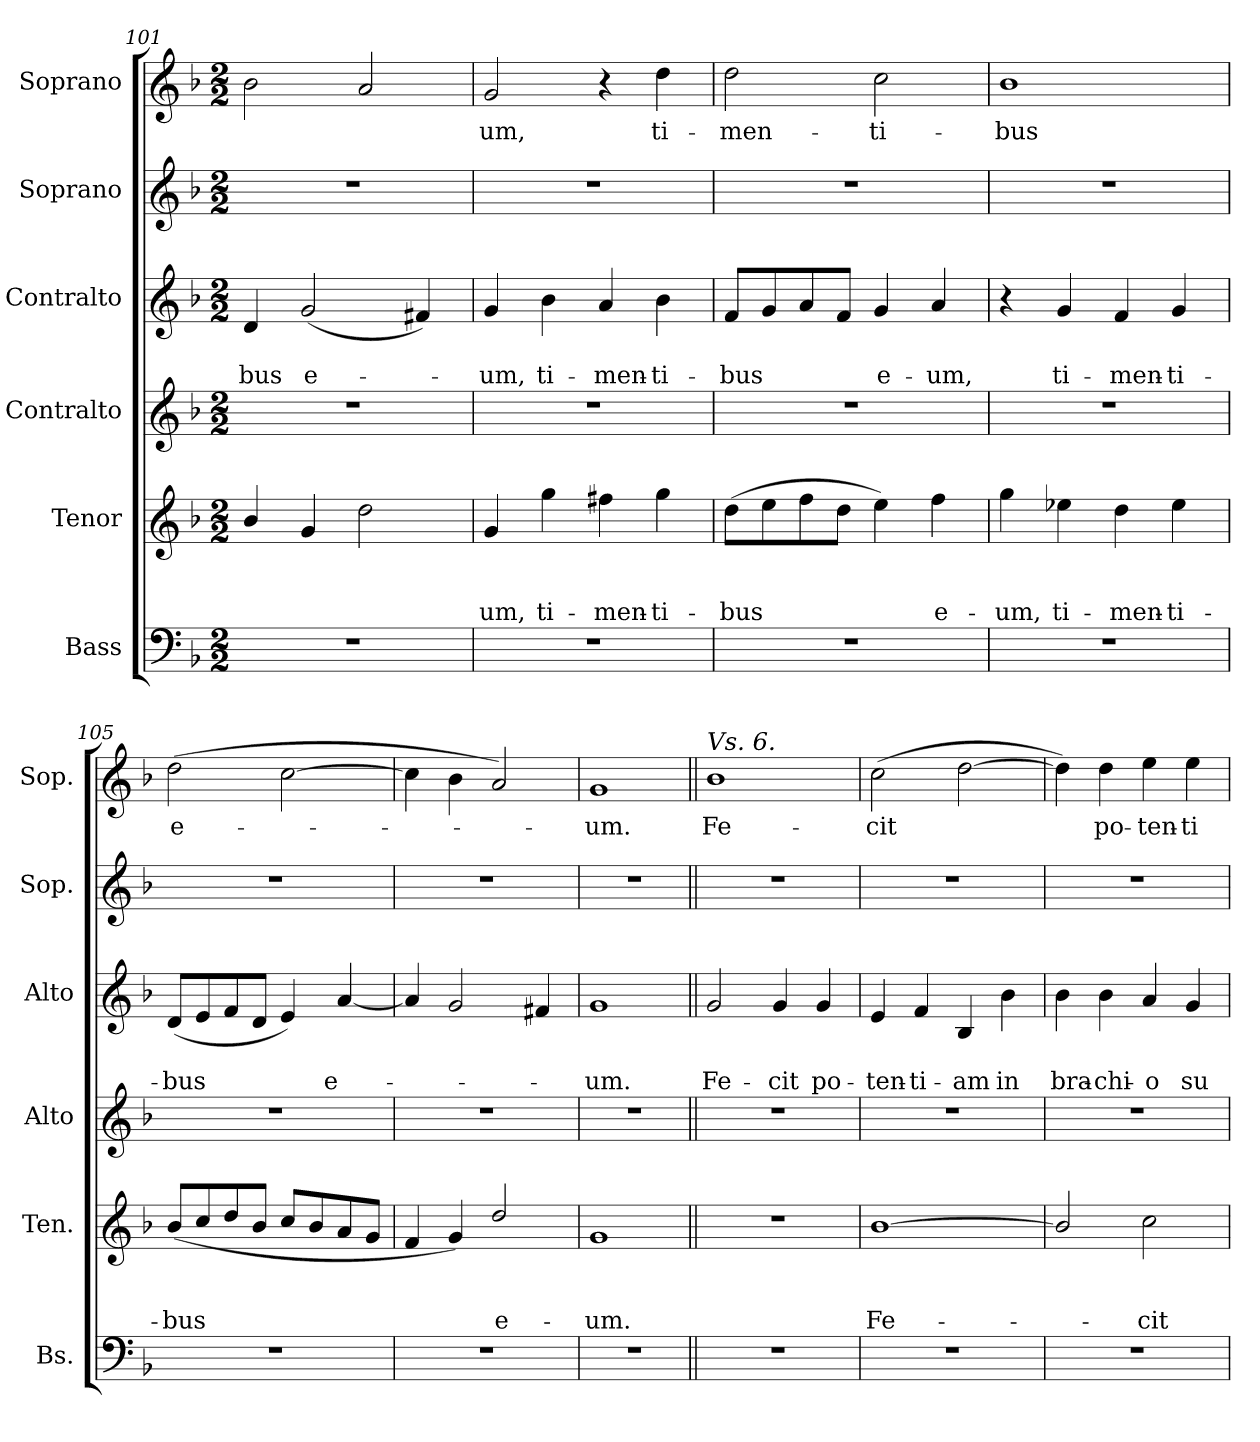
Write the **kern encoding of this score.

**kern	**kern	**text	**text	**text	**kern	**kern	**text	**text	**kern	**kern	**text
*part6	*part5	*part5	*part5	*part5	*part4	*part3	*part3	*part3	*part2	*part1	*part1
*staff6	*staff5	*staff5	*staff5	*staff5	*staff4	*staff3	*staff3	*staff3	*staff2	*staff1	*staff1
*I"Bass	*I"Tenor	*	*	*	*I"Contralto	*I"Contralto	*	*	*I"Soprano	*I"Soprano	*
*I'Bs.	*I'Ten.	*	*	*	*I'Alto	*I'Alto	*	*	*I'Sop.	*I'Sop.	*
!!LO:LB:g=z
*clefF4	*clefG2	*	*	*	*clefG2	*clefG2	*	*	*clefG2	*clefG2	*
*	*ITrd7c12	*	*	*	*	*	*	*	*	*	*
*k[b-]	*k[b-]	*	*	*	*k[b-]	*k[b-]	*	*	*k[b-]	*k[b-]	*
*F:	*F:	*	*	*	*F:	*F:	*	*	*F:	*F:	*
*M2/2	*M2/2	*	*	*	*M2/2	*M2/2	*	*	*M2/2	*M2/2	*
=101	=101	=101	=101	=101	=101	=101	=101	=101	=101	=101	=101
!	!	!	!	!	!	!	!	!LO:LY:b	!	!	!
1r	4B-/	.	.	.	1r	4d/	.	-bus	1r	2b-\	.
!	!	!	!	!	!	!	!	!LO:LY:b	!	!	!
.	4G/	.	.	.	.	(<2g/	.	e-	.	.	.
.	2d\	.	.	.	.	.	.	.	.	2a/	.
.	.	.	.	.	.	4f#X/)	.	.	.	.	.
=102	=102	=102	=102	=102	=102	=102	=102	=102	=102	=102	=102
!	!	!	!	!LO:LY:b	!	!	!	!LO:LY:b	!	!	!LO:LY:b
1r	4G/	.	.	-um,	1r	4g/	.	-um,	1r	2g/	-um,
!	!	!	!	!LO:LY:b	!	!	!	!LO:LY:b	!	!	!
.	4g\	.	.	ti-	.	4b-\	.	ti-	.	.	.
!	!	!	!	!LO:LY:b	!	!	!	!LO:LY:b	!	!	!
.	4f#X\	.	.	-men-	.	4a/	.	-men-	.	4r	.
!	!	!	!	!LO:LY:b	!	!	!	!LO:LY:b	!	!	!LO:LY:b
.	4g\	.	.	-ti-	.	4b-\	.	-ti-	.	4dd\	ti-
=103	=103	=103	=103	=103	=103	=103	=103	=103	=103	=103	=103
!	!	!	!	!LO:LY:b	!	!	!	!LO:LY:b	!	!	!LO:LY:b
1r	(>8d\L	.	.	-bus	1r	8f/L	.	-bus	1r	2dd\	-men-
.	8e\	.	.	.	.	8g/	.	.	.	.	.
.	8f\	.	.	.	.	8a/	.	.	.	.	.
.	8d\J	.	.	.	.	8f/J	.	.	.	.	.
!	!	!	!	!	!	!	!	!LO:LY:b	!	!	!LO:LY:b
.	4e\)	.	.	.	.	4g/	.	e-	.	2cc\	-ti-
!	!	!	!	!LO:LY:b	!	!	!	!LO:LY:b	!	!	!
.	4f\	.	.	e-	.	4a/	.	-um,	.	.	.
=104	=104	=104	=104	=104	=104	=104	=104	=104	=104	=104	=104
!	!	!	!	!LO:LY:b	!	!	!	!	!	!	!LO:LY:b
1r	4g\	.	.	-um,	1r	4r	.	.	1r	1b-	-bus
!	!	!	!	!LO:LY:b	!	!	!	!LO:LY:b	!	!	!
.	4e-X\	.	.	ti-	.	4g/	.	ti-	.	.	.
!	!	!	!	!LO:LY:b	!	!	!	!LO:LY:b	!	!	!
.	4d\	.	.	-men-	.	4f/	.	-men-	.	.	.
!	!	!	!	!LO:LY:b	!	!	!	!LO:LY:b	!	!	!
.	4e-\	.	.	-ti-	.	4g/	.	-ti-	.	.	.
=105	=105	=105	=105	=105	=105	=105	=105	=105	=105	=105	=105
!	!	!	!	!LO:LY:b	!	!	!	!LO:LY:b	!	!	!LO:LY:b
1r	(>8B-/L	.	.	-bus	1r	(<8d/L	.	-bus	1r	(>2dd\	e-
.	8c/	.	.	.	.	8e/	.	.	.	.	.
.	8d/	.	.	.	.	8f/	.	.	.	.	.
.	8B-/J	.	.	.	.	8d/J	.	.	.	.	.
.	8c/L	.	.	.	.	4e/)	.	.	.	[>2cc\	.
.	8B-/	.	.	.	.	.	.	.	.	.	.
!	!	!	!	!	!	!	!	!LO:LY:b	!	!	!
.	8A/	.	.	.	.	[<4a/	.	e-	.	.	.
.	8G/J	.	.	.	.	.	.	.	.	.	.
=106	=106	=106	=106	=106	=106	=106	=106	=106	=106	=106	=106
1r	4F/	.	.	.	1r	4a/]	.	.	1r	4cc\]	.
.	4G/)	.	.	.	.	2g/	.	.	.	4b-\	.
!	!	!	!	!LO:LY:b	!	!	!	!	!	!	!
.	2d/	.	.	e-	.	.	.	.	.	2a/)	.
.	.	.	.	.	.	4f#X/	.	.	.	.	.
=107	=107	=107	=107	=107	=107	=107	=107	=107	=107	=107	=107
!	!	!	!	!LO:LY:b	!	!	!	!LO:LY:b	!	!	!LO:LY:b
1r	1G	.	.	-um.	1r	1g	.	-um.	1r	1g	-um.
!!LO:PB:g=z
=108||	=108||	=108||	=108||	=108||	=108||	=108||	=108||	=108||	=108||	=108||	=108||
!	!	!	!	!	!	!	!	!	!	!LO:TX:a:i:t=Vs. 6.	!
!	!	!	!	!	!	!	!	!LO:LY:b	!	!	!LO:LY:b
1r	1r	.	.	.	1r	2g/	.	Fe-	1r	1b-	Fe-
!	!	!	!	!	!	!	!	!LO:LY:b	!	!	!
.	.	.	.	.	.	4g/	.	-cit	.	.	.
!	!	!	!	!	!	!	!	!LO:LY:b	!	!	!
.	.	.	.	.	.	4g/	.	po-	.	.	.
=109	=109	=109	=109	=109	=109	=109	=109	=109	=109	=109	=109
!	!	!	!	!LO:LY:b	!	!	!	!LO:LY:b	!	!	!LO:LY:b
1r	[<1B-	.	.	Fe-	1r	4e/	.	-ten-	1r	(>2cc\	-cit
!	!	!	!	!	!	!	!	!LO:LY:b	!	!	!
.	.	.	.	.	.	4f/	.	-ti-	.	.	.
!	!	!	!	!	!	!	!	!LO:LY:b	!	!	!
.	.	.	.	.	.	4B-/	.	-am	.	[>2dd\	.
!	!	!	!	!	!	!	!	!LO:LY:b	!	!	!
.	.	.	.	.	.	4b-\	.	in	.	.	.
=110	=110	=110	=110	=110	=110	=110	=110	=110	=110	=110	=110
!	!	!	!	!	!	!	!	!LO:LY:b	!	!	!
1r	2B-/]	.	.	.	1r	4b-\	.	bra-	1r	4dd\])	.
!	!	!	!	!	!	!	!	!LO:LY:b	!	!	!LO:LY:b
.	.	.	.	.	.	4b-\	.	-chi-	.	4dd\	po-
!	!	!	!	!LO:LY:b	!	!	!	!LO:LY:b	!	!	!LO:LY:b
.	2c\	.	.	-cit	.	4a/	.	-o	.	4ee\	-ten-
!	!	!	!	!	!	!	!	!LO:LY:b	!	!	!LO:LY:b
.	.	.	.	.	.	4g/	.	su-	.	4ee\	-ti-
=	=	=	=	=	=	=	=	=	=	=	=
*-	*-	*-	*-	*-	*-	*-	*-	*-	*-	*-	*-
